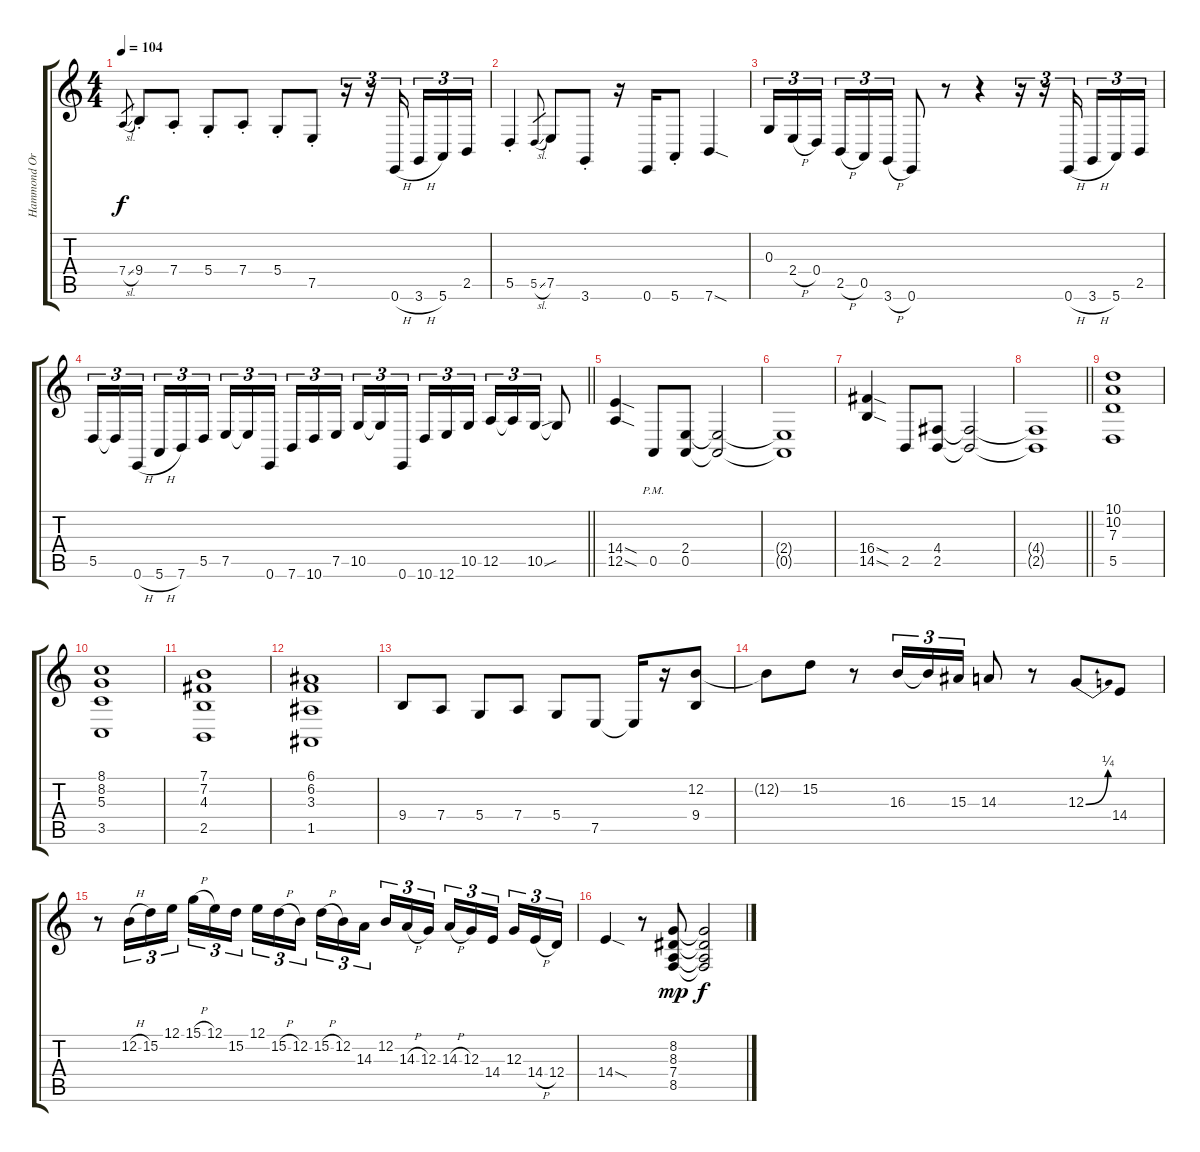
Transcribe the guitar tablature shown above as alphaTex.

\track ("Hammond Organ" "Hammond Or") {instrument drawbarorgan}
\staff {score tabs}
\tuning (E4 B3 G3 D3 A2 E2) {hide}
\ts (4 4)
\tempo 104
\clef g2
\ks c
7.4{sl}.8{gr dy f} 9.4{st}.8 7.4{st}.8 5.4{st}.8 7.4{st}.8 5.4{st}.8 7.5{st}.8 r.16{tu (3 2)} r.16{tu (3 2)} 0.6{h}.16{tu (3 2)} 3.6{h}.16{tu (3 2)} 5.6.16{tu (3 2)} 2.5.16{tu (3 2)} |
5.5{st}.4 5.5{sl}.8{gr} 7.5.8 3.6{st}.8 r.16 0.6.16 5.6{st}.8 7.6{sod}.4 |
0.3.16{tu (3 2)} 2.4{h}.16{tu (3 2)} 0.4.16{tu (3 2)} 2.5{h}.16{tu (3 2)} 0.5.16{tu (3 2)} 3.6{h}.16{tu (3 2)} 0.6.8 r.8 r.4 r.16{tu (3 2)} r.16{tu (3 2)} 0.6{h}.16{tu (3 2)} 3.6{h}.16{tu (3 2)} 5.6.16{tu (3 2)} 2.5.16{tu (3 2)} |
\barLineRight lightlight
5.5.16{tu (3 2)} 5.5{t}.16{tu (3 2)} 0.6{h}.16{tu (3 2)} 5.6{h}.16{tu (3 2)} 7.6.16{tu (3 2)} 5.5.16{tu (3 2)} 7.5.16{tu (3 2)} 7.5{t}.16{tu (3 2)} 0.6.16{tu (3 2)} 7.6.16{tu (3 2)} 10.6.16{tu (3 2)} 7.5.16{tu (3 2)} 10.5.16{tu (3 2)} 10.5{t}.16{tu (3 2)} 0.6.16{tu (3 2)} 10.6.16{tu (3 2)} 12.6.16{tu (3 2)} 10.5.16{tu (3 2)} 12.5.16{tu (3 2)} 12.5{t}.16{tu (3 2)} 10.5{sou}.16{tu (3 2)} 10.5{t}.8 |
(14.4{sod} 12.5{sod}).4{volume 10} 0.5{pm}.8 (2.4 0.5).8 (2.4{t} 0.5{t}).2 |
(2.4{t} 0.5{t}).1 |
(16.4{sod} 14.5{sod}).4 2.5.8 (4.4 2.5).8 (4.4{t} 2.5{t}).2 |
\barLineRight lightlight
(4.4{t} 2.5{t}).1 |
(10.1 10.2 7.3 5.5).1{volume 8} |
(8.1 8.2 5.3 3.5).1 |
(7.1 7.2 4.3 2.5).1 |
(6.1 6.2 3.3 1.5).1 |
9.4.8 7.4.8 5.4.8 7.4.8 5.4.8 7.5.8 7.5{t}.16 r.16 (12.2 9.4).8 |
12.2{t}.8 15.2.8 r.8 16.3.16{tu (3 2)} 16.3{t}.16{tu (3 2)} 15.3.16{tu (3 2)} 14.3.8 r.8 12.3{be (bend 0 0 60 1)}.8 14.4.8 |
r.8 12.2{h}.16{tu (3 2)} 15.2.16{tu (3 2)} 12.1.16{tu (3 2)} 15.1{h}.16{tu (3 2)} 12.1.16{tu (3 2)} 15.2.16{tu (3 2)} 12.1.16{tu (3 2)} 15.2{h}.16{tu (3 2)} 12.2.16{tu (3 2)} 15.2{h}.16{tu (3 2)} 12.2.16{tu (3 2)} 14.3.16{tu (3 2)} 12.2.16{tu (3 2)} 14.3{h}.16{tu (3 2)} 12.3.16{tu (3 2)} 14.3{h}.16{tu (3 2)} 12.3.16{tu (3 2)} 14.4.16{tu (3 2)} 12.3.16{tu (3 2)} 14.4{h}.16{tu (3 2)} 12.4.16{tu (3 2)} |
14.4{sod}.4 r.8 (8.2 8.3 7.4 8.5).8{dy mp} (8.2{t} 8.3{t} 7.4{t} 8.5{t}).2{dy f}
